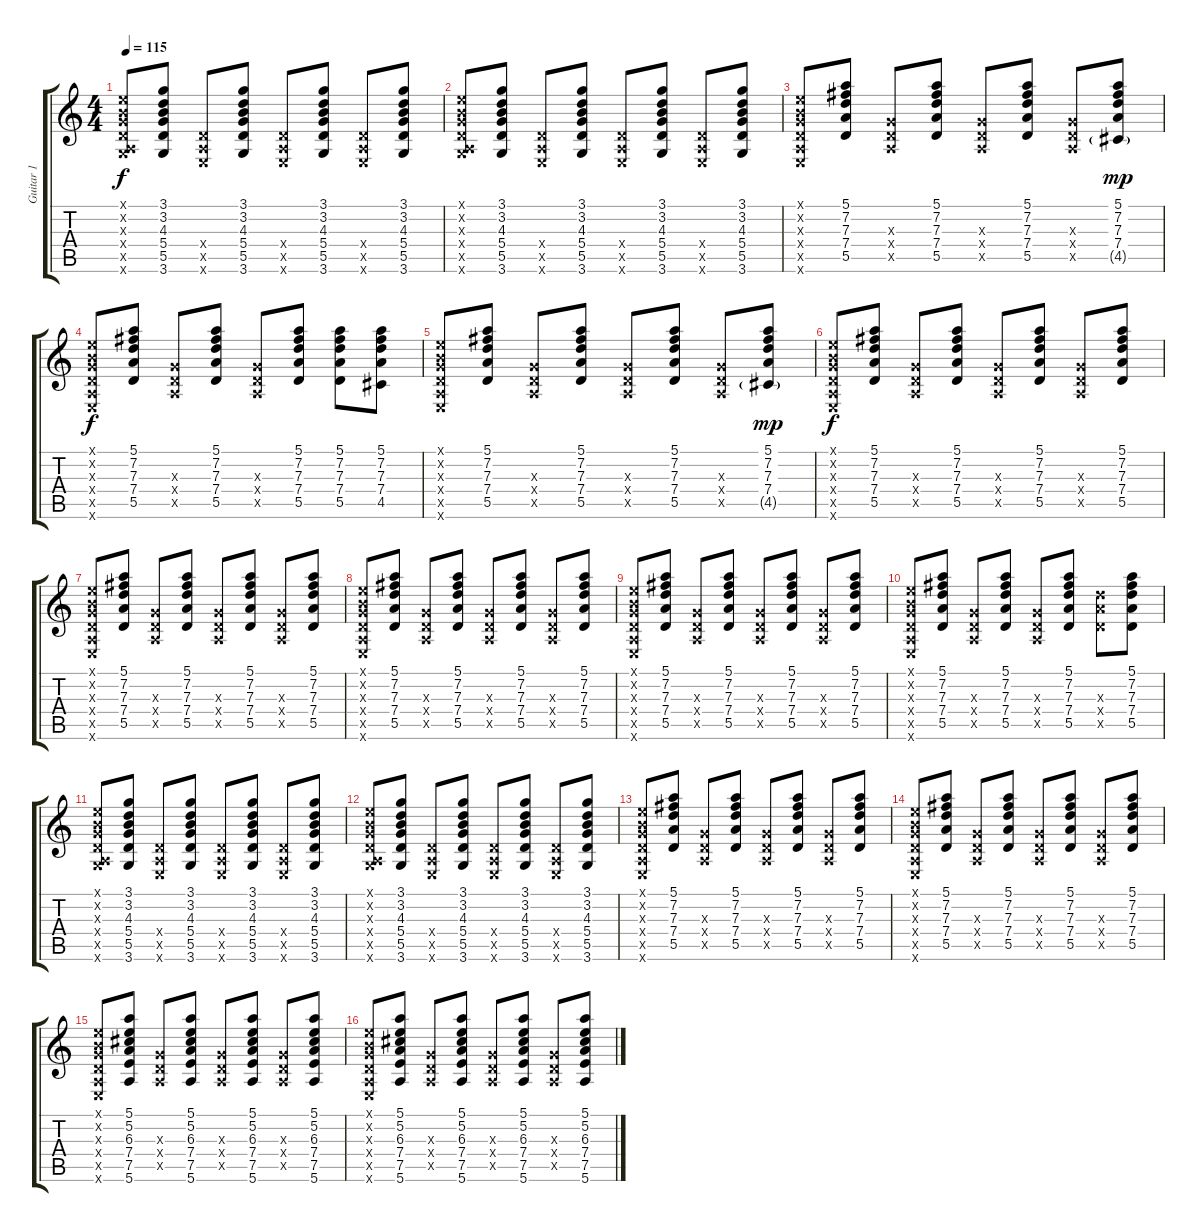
\track ("Guitar 1" "Guitar 1") {instrument overdrivenguitar}
\staff {score tabs}
\tuning (E4 B3 G3 D3 A2 E2) {hide}
\ts (4 4)
\tempo 115
\clef g2
\ks c
(0.1{x} 0.2{x} 0.3{x} 0.4{x} 0.5{x} 3.6{x}).8{dy f} (3.1 3.2 4.3 5.4 5.5 3.6).8 (0.4{x} 0.5{x} 0.6{x}).8 (3.1 3.2 4.3 5.4 5.5 3.6).8 (0.4{x} 0.5{x} 0.6{x}).8 (3.1 3.2 4.3 5.4 5.5 3.6).8 (0.4{x} 0.5{x} 0.6{x}).8 (3.1 3.2 4.3 5.4 5.5 3.6).8 |
(0.1{x} 0.2{x} 0.3{x} 0.4{x} 0.5{x} 3.6{x}).8 (3.1 3.2 4.3 5.4 5.5 3.6).8 (0.4{x} 0.5{x} 0.6{x}).8 (3.1 3.2 4.3 5.4 5.5 3.6).8 (0.4{x} 0.5{x} 0.6{x}).8 (3.1 3.2 4.3 5.4 5.5 3.6).8 (0.4{x} 0.5{x} 0.6{x}).8 (3.1 3.2 4.3 5.4 5.5 3.6).8 |
(0.1{x} 0.2{x} 0.3{x} 0.4{x} 0.5{x} 0.6{x}).8 (5.1 7.2 7.3 7.4 5.5).8 (0.3{x} 0.4{x} 0.5{x}).8 (5.1 7.2 7.3 7.4 5.5).8 (0.3{x} 0.4{x} 0.5{x}).8 (5.1 7.2 7.3 7.4 5.5).8 (0.3{x} 0.4{x} 0.5{x}).8 (5.1 7.2 7.3 7.4 4.5{g}).8{dy mp} |
(0.1{x} 0.2{x} 0.3{x} 0.4{x} 0.5{x} 0.6{x}).8{dy f} (5.1 7.2 7.3 7.4 5.5).8 (0.3{x} 0.4{x} 0.5{x}).8 (5.1 7.2 7.3 7.4 5.5).8 (0.3{x} 0.4{x} 0.5{x}).8 (5.1 7.2 7.3 7.4 5.5).8 (5.1 7.2 7.3 7.4 5.5).8 (5.1 7.2 7.3 7.4 4.5).8 |
(0.1{x} 0.2{x} 0.3{x} 0.4{x} 0.5{x} 0.6{x}).8 (5.1 7.2 7.3 7.4 5.5).8 (0.3{x} 0.4{x} 0.5{x}).8 (5.1 7.2 7.3 7.4 5.5).8 (0.3{x} 0.4{x} 0.5{x}).8 (5.1 7.2 7.3 7.4 5.5).8 (0.3{x} 0.4{x} 0.5{x}).8 (5.1 7.2 7.3 7.4 4.5{g}).8{dy mp} |
(0.1{x} 0.2{x} 0.3{x} 0.4{x} 0.5{x} 0.6{x}).8{dy f} (5.1 7.2 7.3 7.4 5.5).8 (0.3{x} 0.4{x} 0.5{x}).8 (5.1 7.2 7.3 7.4 5.5).8 (0.3{x} 0.4{x} 0.5{x}).8 (5.1 7.2 7.3 7.4 5.5).8 (0.3{x} 0.4{x} 0.5{x}).8 (5.1 7.2 7.3 7.4 5.5).8 |
(0.1{x} 0.2{x} 0.3{x} 0.4{x} 0.5{x} 0.6{x}).8 (5.1 7.2 7.3 7.4 5.5).8 (0.3{x} 0.4{x} 0.5{x}).8 (5.1 7.2 7.3 7.4 5.5).8 (0.3{x} 0.4{x} 0.5{x}).8 (5.1 7.2 7.3 7.4 5.5).8 (0.3{x} 0.4{x} 0.5{x}).8 (5.1 7.2 7.3 7.4 5.5).8 |
(0.1{x} 0.2{x} 0.3{x} 0.4{x} 0.5{x} 0.6{x}).8 (5.1 7.2 7.3 7.4 5.5).8 (0.3{x} 0.4{x} 0.5{x}).8 (5.1 7.2 7.3 7.4 5.5).8 (0.3{x} 0.4{x} 0.5{x}).8 (5.1 7.2 7.3 7.4 5.5).8 (0.3{x} 0.4{x} 0.5{x}).8 (5.1 7.2 7.3 7.4 5.5).8 |
(0.1{x} 0.2{x} 0.3{x} 0.4{x} 0.5{x} 0.6{x}).8 (5.1 7.2 7.3 7.4 5.5).8 (0.3{x} 0.4{x} 0.5{x}).8 (5.1 7.2 7.3 7.4 5.5).8 (0.3{x} 0.4{x} 0.5{x}).8 (5.1 7.2 7.3 7.4 5.5).8 (0.3{x} 0.4{x} 0.5{x}).8 (5.1 7.2 7.3 7.4 5.5).8 |
(0.1{x} 0.2{x} 0.3{x} 0.4{x} 0.5{x} 0.6{x}).8 (5.1 7.2 7.3 7.4 5.5).8 (0.3{x} 0.4{x} 0.5{x}).8 (5.1 7.2 7.3 7.4 5.5).8 (0.3{x} 0.4{x} 0.5{x}).8 (5.1 7.2 7.3 7.4 5.5).8 (7.3{x} 7.4{x} 5.5{x}).8 (5.1 7.2 7.3 7.4 5.5).8 |
(0.1{x} 0.2{x} 0.3{x} 0.4{x} 0.5{x} 3.6{x}).8 (3.1 3.2 4.3 5.4 5.5 3.6).8 (0.4{x} 0.5{x} 0.6{x}).8 (3.1 3.2 4.3 5.4 5.5 3.6).8 (0.4{x} 0.5{x} 0.6{x}).8 (3.1 3.2 4.3 5.4 5.5 3.6).8 (0.4{x} 0.5{x} 0.6{x}).8 (3.1 3.2 4.3 5.4 5.5 3.6).8 |
(0.1{x} 0.2{x} 0.3{x} 0.4{x} 0.5{x} 3.6{x}).8 (3.1 3.2 4.3 5.4 5.5 3.6).8 (0.4{x} 0.5{x} 0.6{x}).8 (3.1 3.2 4.3 5.4 5.5 3.6).8 (0.4{x} 0.5{x} 0.6{x}).8 (3.1 3.2 4.3 5.4 5.5 3.6).8 (0.4{x} 0.5{x} 0.6{x}).8 (3.1 3.2 4.3 5.4 5.5 3.6).8 |
(0.1{x} 0.2{x} 0.3{x} 0.4{x} 0.5{x} 0.6{x}).8 (5.1 7.2 7.3 7.4 5.5).8 (0.3{x} 0.4{x} 0.5{x}).8 (5.1 7.2 7.3 7.4 5.5).8 (0.3{x} 0.4{x} 0.5{x}).8 (5.1 7.2 7.3 7.4 5.5).8 (0.3{x} 0.4{x} 0.5{x}).8 (5.1 7.2 7.3 7.4 5.5).8 |
(0.1{x} 0.2{x} 0.3{x} 0.4{x} 0.5{x} 0.6{x}).8 (5.1 7.2 7.3 7.4 5.5).8 (0.3{x} 0.4{x} 0.5{x}).8 (5.1 7.2 7.3 7.4 5.5).8 (0.3{x} 0.4{x} 0.5{x}).8 (5.1 7.2 7.3 7.4 5.5).8 (0.3{x} 0.4{x} 0.5{x}).8 (5.1 7.2 7.3 7.4 5.5).8 |
(0.1{x} 0.2{x} 0.3{x} 0.4{x} 0.5{x} 0.6{x}).8 (5.1 5.2 6.3 7.4 7.5 5.6).8 (0.3{x} 0.4{x} 0.5{x}).8 (5.1 5.2 6.3 7.4 7.5 5.6).8 (0.3{x} 0.4{x} 0.5{x}).8 (5.1 5.2 6.3 7.4 7.5 5.6).8 (0.3{x} 0.4{x} 0.5{x}).8 (5.1 5.2 6.3 7.4 7.5 5.6).8 |
(0.1{x} 0.2{x} 0.3{x} 0.4{x} 0.5{x} 0.6{x}).8 (5.1 5.2 6.3 7.4 7.5 5.6).8 (0.3{x} 0.4{x} 0.5{x}).8 (5.1 5.2 6.3 7.4 7.5 5.6).8 (0.3{x} 0.4{x} 0.5{x}).8 (5.1 5.2 6.3 7.4 7.5 5.6).8 (0.3{x} 0.4{x} 0.5{x}).8 (5.1 5.2 6.3 7.4 7.5 5.6).8
